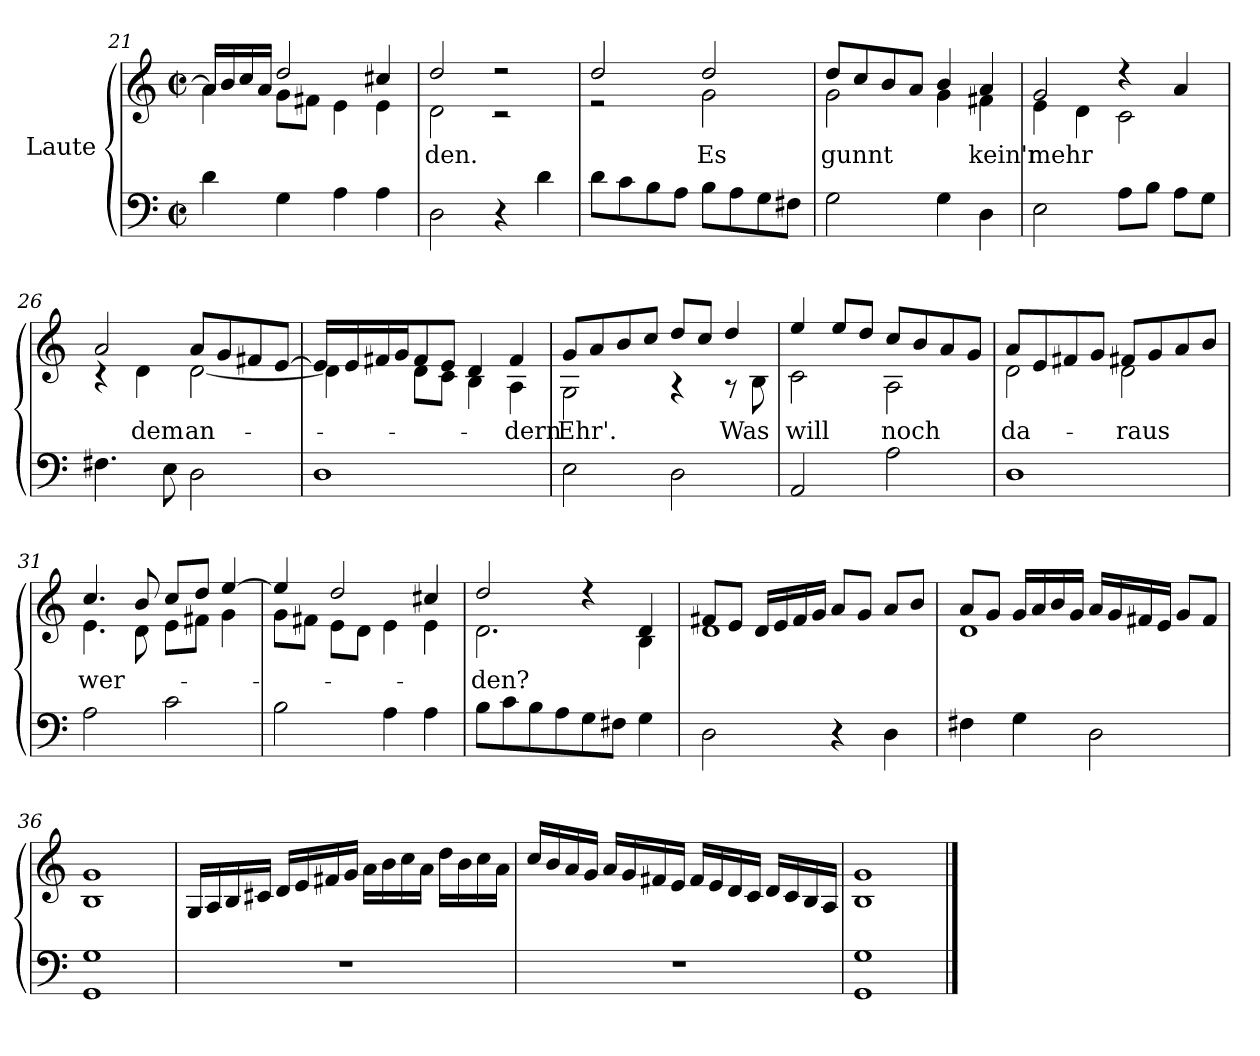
**kern	**kern	**text
*part1	*part1	*part1
*staff2	*staff1	*staff1
*I"Laute	*	*
!!LO:LB:g=z
*clefF4	*clefG2	*
*k[]	*k[]	*
*M2/2	*M2/2	*
*met(c|)	*met(c|)	*
=21	=21	=21
*	*^	*
4d\	16a/LL	4a\]	.
.	16b/	.	.
.	16cc/	.	.
.	16a/JJ	.	.
4G\	2dd/	8g\L	.
.	.	8f#X\J	.
4A\	.	4e\	.
4A\	4cc#X/	4e\	.
=22	=22	=22	=22
2D\	2dd/	2d\	-den.
4r	2r	2r	.
4d\	.	.	.
=23	=23	=23	=23
8d\L	2dd/	2r	.
8c\	.	.	.
8B\	.	.	.
8A\J	.	.	.
8B\L	2dd/	2g\	Es
8A\	.	.	.
8G\	.	.	.
8F#X\J	.	.	.
=24	=24	=24	=24
2G\	8dd/L	2g\	gunnt
.	8cc/	.	.
.	8b/	.	.
.	8a/J	.	.
4G\	4b/	4g\	.
4D\	4a/	4f#X\	kein'r
=25	=25	=25	=25
2E\	2g/	4e\	mehr
.	.	4d\	.
8A\L	4r	2c\	.
8B\J	.	.	.
8A\L	4a/	.	.
8G\J	.	.	.
!!LO:LB:g=z	!!
=26	=26	=26	=26
4.F#X\	2a/	4r	.
.	.	4d\	dem
8E\	.	.	.
2D\	8a/L	[2d\	an-
.	8g/	.	.
.	8f#X/	.	.
.	[8e/J	.	.
=27	=27	=27	=27
1D	16e/LL]	4d\]	.
.	16e/	.	.
.	16f#X/	.	.
.	16g/J	.	.
.	8f#/	8d\L	.
.	8e/J	8c\J	.
.	4d/	4B\	.
.	4f#/	4A\	-dern
=28	=28	=28	=28
2E\	8g/L	2G\	Ehr'.
.	8a/	.	.
.	8b/	.	.
.	8cc/J	.	.
2D\	8dd/L	4r	.
.	8cc/J	.	.
.	4dd/	8r	Was
.	.	8B\	.
=29	=29	=29	=29
2AA/	4ee/	2c\	will
.	8ee/L	.	.
.	8dd/J	.	.
2A\	8cc/L	2A\	noch
.	8b/	.	.
.	8a/	.	.
.	8g/J	.	.
!!LO:LB:g=z	!!
=30	=30	=30	=30
1D	8a/L	2d\	da-
.	8e/	.	.
.	8f#X/	.	.
.	8g/J	.	.
.	8f#X/L	2d\	-raus
.	8g/	.	.
.	8a/	.	.
.	8b/J	.	.
=31	=31	=31	=31
2A\	4.cc/	4.e\	wer-
.	8b/	8d\	.
2c\	8cc/L	8e\L	.
.	8dd/J	8f#X\J	.
.	[4ee/	4g\	.
=32	=32	=32	=32
2B\	4ee/]	8g\L	.
.	.	8f#X\J	.
.	2dd/	8e\L	.
.	.	8d\J	.
4A\	.	4e\	.
4A\	4cc#X/	4e\	.
=33	=33	=33	=33
8B\L	2dd/	2.d\	-den?
8c\	.	.	.
8B\	.	.	.
8A\	.	.	.
8G\	4r	.	.
8F#X\J	.	.	.
4G\	4d/	4B\	.
=34	=34	=34	=34
2D\	8f#X/L	1d	.
.	8e/J	.	.
.	16d/LL	.	.
.	16e/	.	.
.	16f#/	.	.
.	16g/JJ	.	.
4r	8a/L	.	.
.	8g/J	.	.
4D\	8a/L	.	.
.	8b/J	.	.
!!LO:LB:g=z	!!
=35	=35	=35	=35
4F#X\	8a/L	1d	.
.	8g/J	.	.
4G\	16g/LL	.	.
.	16a/	.	.
.	16b/	.	.
.	16g/JJ	.	.
2D\	16a/LL	.	.
.	16g/	.	.
.	16f#X/	.	.
.	16e/JJ	.	.
.	8g/L	.	.
.	8f#/J	.	.
*	*v	*v	*
=36	=36	=36
1GG 1G	1B 1g	.
=37	=37	=37
1r	16G/LL	.
.	16A/	.
.	16B/	.
.	16c#X/JJ	.
.	16d/LL	.
.	16e/	.
.	16f#X/	.
.	16g/JJ	.
.	16a\LL	.
.	16b\	.
.	16cc\	.
.	16a\JJ	.
.	16dd\LL	.
.	16b\	.
.	16cc\	.
.	16a\JJ	.
!!LO:LB:g=z
=38	=38	=38
1r	16cc/LL	.
.	16b/	.
.	16a/	.
.	16g/JJ	.
.	16a/LL	.
.	16g/	.
.	16f#X/	.
.	16e/JJ	.
.	16f#/LL	.
.	16e/	.
.	16d/	.
.	16c/JJ	.
.	16d/LL	.
.	16c/	.
.	16B/	.
.	16A/JJ	.
=39	=39	=39
1GG 1G	1B 1g	.
==	==	==
*-	*-	*-
